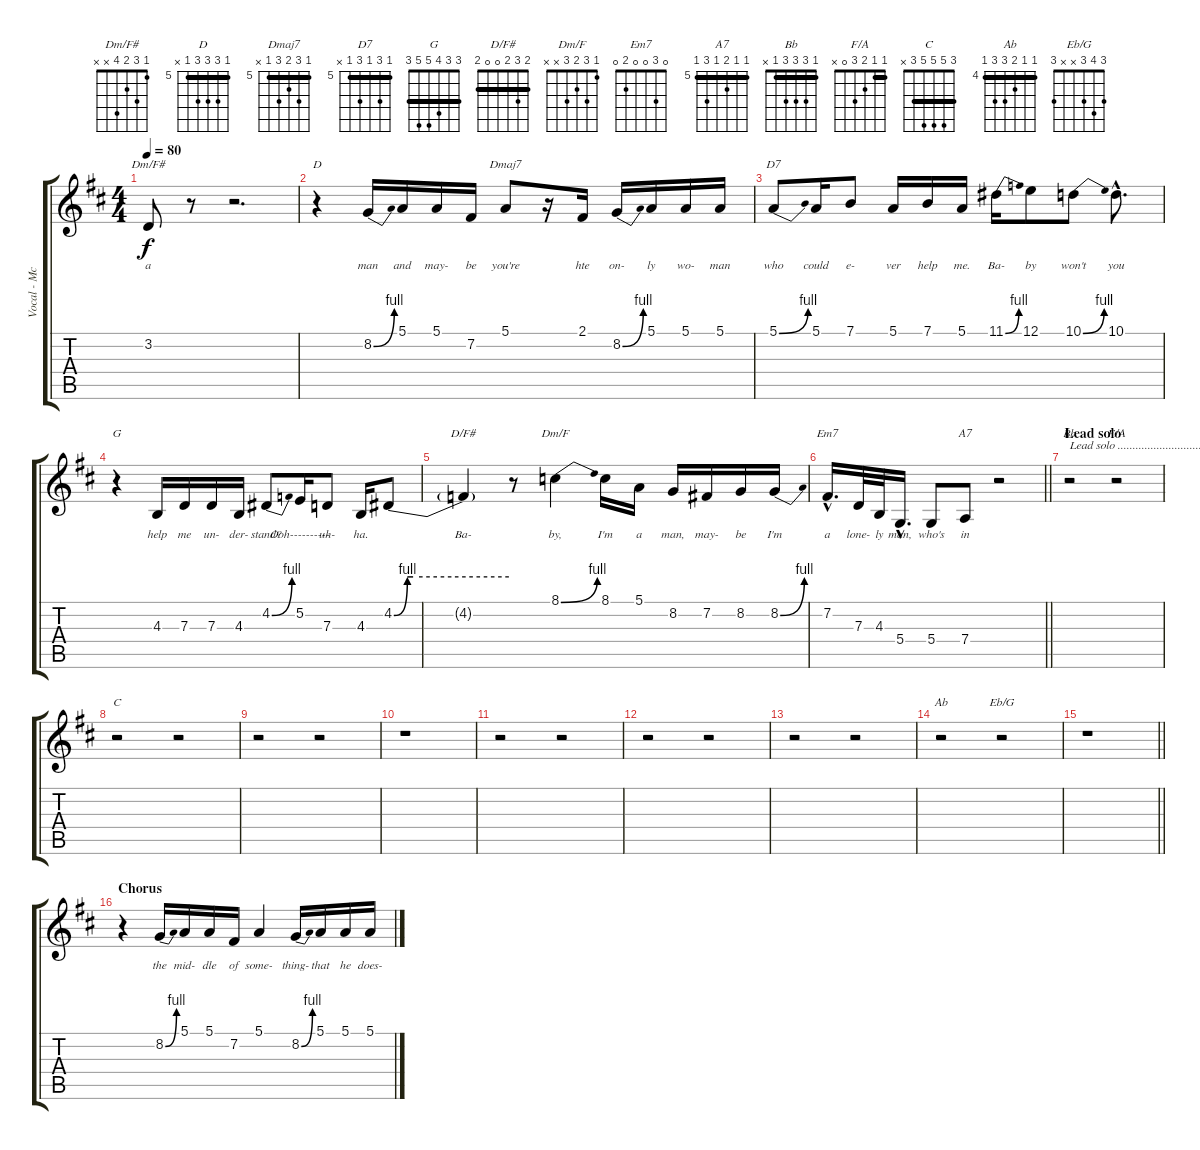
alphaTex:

\track ("Vocal - McCartney" "Vocal - Mc") {instrument altosax}
\staff {score tabs}
\tuning (E4 B3 G3 D3 A2 E2) {hide}
\chord ("Dm/F#" 1 3 2 4 x x)
\chord ("D" 5 7 7 7 5 x) {firstfret 5 barre 5}
\chord ("Dmaj7" 5 7 6 7 5 x) {firstfret 5 barre 5}
\chord ("D7" 5 7 5 7 5 x) {firstfret 5 barre 5}
\chord ("G" 3 3 4 5 5 3) {barre 3}
\chord ("D/F#" 2 3 2 0 0 2) {barre 2}
\chord ("Dm/F" 1 3 2 3 x x)
\chord ("Em7" 0 3 0 0 2 0)
\chord ("A7" 5 5 6 5 7 5) {firstfret 5 barre 5}
\chord ("Bb" 1 3 3 3 1 x) {barre 1}
\chord ("F/A" 1 1 2 3 0 x) {barre 1}
\chord ("C" 3 5 5 5 3 x) {barre 3}
\chord ("Ab" 4 4 5 6 6 4) {firstfret 4 barre 4}
\chord ("Eb/G" 3 4 3 x x 3)
\ts (4 4)
\tempo 80
\clef g2
\ks d
3.2{t}.8{ch "Dm/F#" lyrics (0 "a") lyrics (1 "") lyrics (2 "") lyrics (3 "") lyrics (4 "") dy f} r.8 r.2{d} |
r.4{ch "D"} 8.2{be (bend 0 0 60 4)}.16{lyrics (0 "man") lyrics (1 "") lyrics (2 "") lyrics (3 "") lyrics (4 "")} 5.1.16{lyrics (0 "and") lyrics (1 "") lyrics (2 "") lyrics (3 "") lyrics (4 "")} 5.1.16{lyrics (0 "may-") lyrics (1 "") lyrics (2 "") lyrics (3 "") lyrics (4 "")} 7.2.16{lyrics (0 "be") lyrics (1 "") lyrics (2 "") lyrics (3 "") lyrics (4 "")} 5.1.8{ch "Dmaj7" lyrics (0 "you're") lyrics (1 "") lyrics (2 "") lyrics (3 "") lyrics (4 "")} r.16 2.1.16{lyrics (0 "hte") lyrics (1 "") lyrics (2 "") lyrics (3 "") lyrics (4 "")} 8.2{be (bend 0 0 60 4)}.16{lyrics (0 "on-") lyrics (1 "") lyrics (2 "") lyrics (3 "") lyrics (4 "")} 5.1.16{lyrics (0 "ly") lyrics (1 "") lyrics (2 "") lyrics (3 "") lyrics (4 "")} 5.1.16{lyrics (0 "wo-") lyrics (1 "") lyrics (2 "") lyrics (3 "") lyrics (4 "")} 5.1.16{lyrics (0 "man") lyrics (1 "") lyrics (2 "") lyrics (3 "") lyrics (4 "")} |
5.1{be (bend 0 0 60 4)}.8{ch "D7" lyrics (0 "who") lyrics (1 "") lyrics (2 "") lyrics (3 "") lyrics (4 "")} 5.1.16{lyrics (0 "could") lyrics (1 "") lyrics (2 "") lyrics (3 "") lyrics (4 "")} 7.1.8{lyrics (0 "e-") lyrics (1 "") lyrics (2 "") lyrics (3 "") lyrics (4 "")} 5.1.16{lyrics (0 "ver") lyrics (1 "") lyrics (2 "") lyrics (3 "") lyrics (4 "")} 7.1.16{lyrics (0 "help") lyrics (1 "") lyrics (2 "") lyrics (3 "") lyrics (4 "")} 5.1.16{lyrics (0 "me.") lyrics (1 "") lyrics (2 "") lyrics (3 "") lyrics (4 "")} 11.1{be (bend 0 0 60 4)}.16{lyrics (0 "Ba-") lyrics (1 "") lyrics (2 "") lyrics (3 "") lyrics (4 "")} 12.1.8{lyrics (0 "by") lyrics (1 "") lyrics (2 "") lyrics (3 "") lyrics (4 "")} 10.1{be (bend 0 0 60 4)}.8{lyrics (0 "won't") lyrics (1 "") lyrics (2 "") lyrics (3 "") lyrics (4 "")} 10.1{hac}.8{d lyrics (0 "you") lyrics (1 "") lyrics (2 "") lyrics (3 "") lyrics (4 "")} |
r.4{ch "G"} 4.3.16{lyrics (0 "help") lyrics (1 "") lyrics (2 "") lyrics (3 "") lyrics (4 "")} 7.3.16{lyrics (0 "me") lyrics (1 "") lyrics (2 "") lyrics (3 "") lyrics (4 "")} 7.3.16{lyrics (0 "un-") lyrics (1 "") lyrics (2 "") lyrics (3 "") lyrics (4 "")} 4.3.16{lyrics (0 "der-") lyrics (1 "") lyrics (2 "") lyrics (3 "") lyrics (4 "")} 4.2{be (bend 0 0 60 4)}.8{lyrics (0 "stand?") lyrics (1 "") lyrics (2 "") lyrics (3 "") lyrics (4 "")} 5.2.16{lyrics (0 "Ooh----------") lyrics (1 "") lyrics (2 "") lyrics (3 "") lyrics (4 "")} 7.3.8{lyrics (0 "uh-") lyrics (1 "") lyrics (2 "") lyrics (3 "") lyrics (4 "")} 4.3.16{lyrics (0 "ha.") lyrics (1 "") lyrics (2 "") lyrics (3 "") lyrics (4 "")} 4.2{be (custom 0 0 7 4 10 4 30 4 60 4)}.8{lyrics (0 "") lyrics (1 "") lyrics (2 "") lyrics (3 "") lyrics (4 "")} |
4.2{t}.4{ch "D/F#" lyrics (0 "Ba-") lyrics (1 "") lyrics (2 "") lyrics (3 "") lyrics (4 "")} r.8 8.1{be (bend 0 0 60 4)}.4{ch "Dm/F" lyrics (0 "by,") lyrics (1 "") lyrics (2 "") lyrics (3 "") lyrics (4 "")} 8.1.16{lyrics (0 "I'm") lyrics (1 "") lyrics (2 "") lyrics (3 "") lyrics (4 "")} 5.1.16{lyrics (0 "a") lyrics (1 "") lyrics (2 "") lyrics (3 "") lyrics (4 "")} 8.2.16{lyrics (0 "man,") lyrics (1 "") lyrics (2 "") lyrics (3 "") lyrics (4 "")} 7.2.16{lyrics (0 "may-") lyrics (1 "") lyrics (2 "") lyrics (3 "") lyrics (4 "")} 8.2.16{lyrics (0 "be") lyrics (1 "") lyrics (2 "") lyrics (3 "") lyrics (4 "")} 8.2{be (bend 0 0 60 4)}.16{lyrics (0 "I'm") lyrics (1 "") lyrics (2 "") lyrics (3 "") lyrics (4 "")} |
\barLineRight lightlight
7.2{hac}.16{d ch "Em7" lyrics (0 "a") lyrics (1 "") lyrics (2 "") lyrics (3 "") lyrics (4 "")} 7.3.32{lyrics (0 "lone-") lyrics (1 "") lyrics (2 "") lyrics (3 "") lyrics (4 "")} 4.3.32{lyrics (0 "ly") lyrics (1 "") lyrics (2 "") lyrics (3 "") lyrics (4 "")} 5.4{hac}.16{d lyrics (0 "man,") lyrics (1 "") lyrics (2 "") lyrics (3 "") lyrics (4 "")} 5.4.8{lyrics (0 "who's") lyrics (1 "") lyrics (2 "") lyrics (3 "") lyrics (4 "")} 7.4.8{ch "A7" lyrics (0 "in") lyrics (1 "") lyrics (2 "") lyrics (3 "") lyrics (4 "")} r.2 |
\section ("" "Lead solo")
r.2{ch "Bb" txt "Lead solo ........................................"} r.2{ch "F/A"} |
r.2{ch "C"} r.2 |
r.2 r.2 |
r.1 |
r.2 r.2 |
r.2 r.2 |
r.2 r.2 |
r.2{ch "Ab"} r.2{ch "Eb/G"} |
\barLineRight lightlight
r.1 |
\section ("" "Chorus")
r.4 8.2{be (bend 0 0 60 4)}.16{lyrics (0 "the") lyrics (1 "") lyrics (2 "") lyrics (3 "") lyrics (4 "")} 5.1.16{lyrics (0 "mid-") lyrics (1 "") lyrics (2 "") lyrics (3 "") lyrics (4 "")} 5.1.16{lyrics (0 "dle") lyrics (1 "") lyrics (2 "") lyrics (3 "") lyrics (4 "")} 7.2.16{lyrics (0 "of") lyrics (1 "") lyrics (2 "") lyrics (3 "") lyrics (4 "")} 5.1.4{lyrics (0 "some-") lyrics (1 "") lyrics (2 "") lyrics (3 "") lyrics (4 "")} 8.2{be (bend 0 0 60 4)}.16{lyrics (0 "thing-") lyrics (1 "") lyrics (2 "") lyrics (3 "") lyrics (4 "")} 5.1.16{lyrics (0 "that") lyrics (1 "") lyrics (2 "") lyrics (3 "") lyrics (4 "")} 5.1.16{lyrics (0 "he") lyrics (1 "") lyrics (2 "") lyrics (3 "") lyrics (4 "")} 5.1.16{lyrics (0 "does-") lyrics (1 "") lyrics (2 "") lyrics (3 "") lyrics (4 "")}
